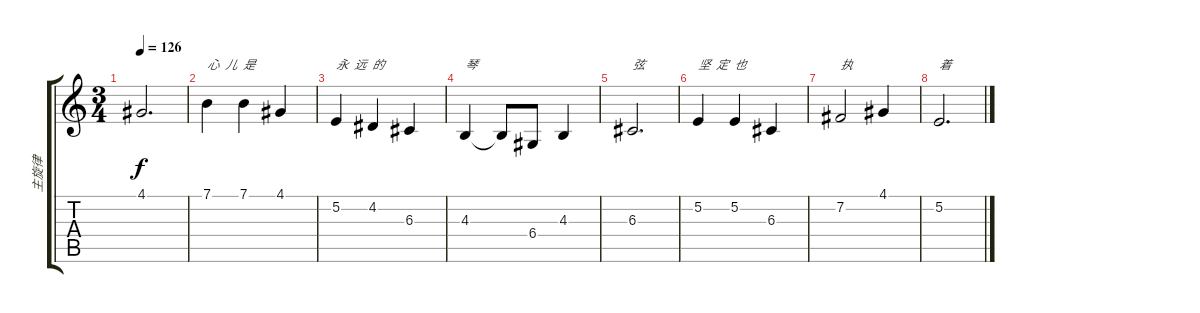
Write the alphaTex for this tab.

\track ("主旋律" "主旋律") {instrument acousticgrandpiano}
\staff {score tabs}
\tuning (E4 B3 G3 D3 A2 E2) {hide}
\ts (3 4)
\tempo 126
\clef g2
\ks c
4.1{t}.2{d dy f} |
7.1.4{txt "心  儿  是"} 7.1.4 4.1.4 |
5.2.4{txt "永  远  的"} 4.2.4 6.3.4 |
4.3.4{txt "琴"} 4.3{t}.8 6.4.8 4.3.4 |
6.3.2{d txt "弦"} |
5.2.4{txt "坚  定  也"} 5.2.4 6.3.4 |
7.2.2{txt "执"} 4.1.4 |
5.2.2{d txt "着"}
